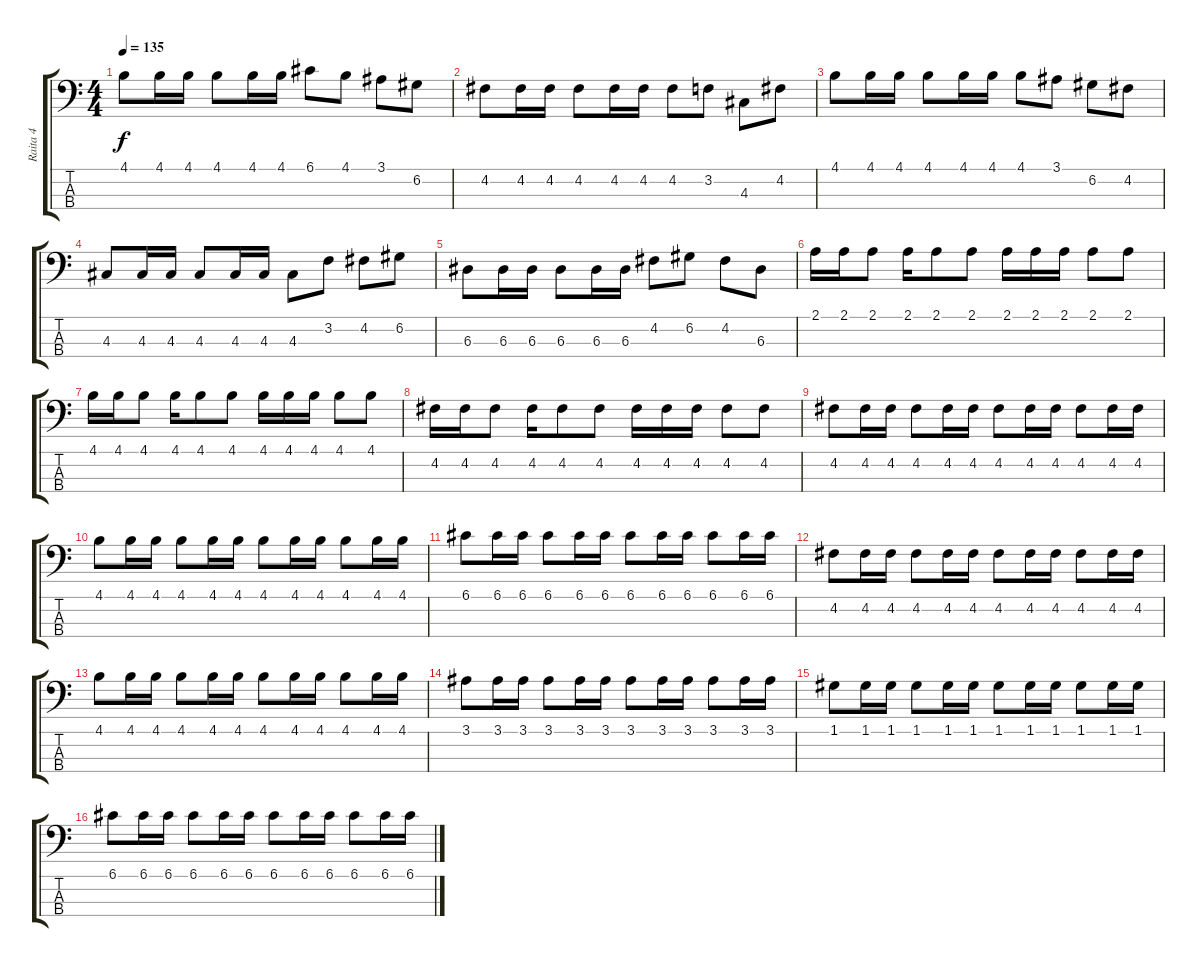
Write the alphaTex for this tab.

\track ("Raita 4" "Raita 4") {instrument electricbassfinger}
\staff {score tabs}
\tuning (G2 D2 A1 E1) {hide}
\ts (4 4)
\tempo 135
\clef f4
\ks c
4.1.8{dy f} 4.1.16 4.1.16 4.1.8 4.1.16 4.1.16 6.1.8 4.1.8 3.1.8 6.2.8 |
4.2.8 4.2.16 4.2.16 4.2.8 4.2.16 4.2.16 4.2.8 3.2.8 4.3.8 4.2.8 |
4.1.8 4.1.16 4.1.16 4.1.8 4.1.16 4.1.16 4.1.8 3.1.8 6.2.8 4.2.8 |
4.3.8 4.3.16 4.3.16 4.3.8 4.3.16 4.3.16 4.3.8 3.2.8 4.2.8 6.2.8 |
6.3.8 6.3.16 6.3.16 6.3.8 6.3.16 6.3.16 4.2.8 6.2.8 4.2.8 6.3.8 |
2.1.16 2.1.16 2.1.8 2.1.16 2.1.8 2.1.8 2.1.16 2.1.16 2.1.16 2.1.8 2.1.8 |
4.1.16 4.1.16 4.1.8 4.1.16 4.1.8 4.1.8 4.1.16 4.1.16 4.1.16 4.1.8 4.1.8 |
4.2.16 4.2.16 4.2.8 4.2.16 4.2.8 4.2.8 4.2.16 4.2.16 4.2.16 4.2.8 4.2.8 |
4.2.8 4.2.16 4.2.16 4.2.8 4.2.16 4.2.16 4.2.8 4.2.16 4.2.16 4.2.8 4.2.16 4.2.16 |
4.1.8 4.1.16 4.1.16 4.1.8 4.1.16 4.1.16 4.1.8 4.1.16 4.1.16 4.1.8 4.1.16 4.1.16 |
6.1.8 6.1.16 6.1.16 6.1.8 6.1.16 6.1.16 6.1.8 6.1.16 6.1.16 6.1.8 6.1.16 6.1.16 |
4.2.8 4.2.16 4.2.16 4.2.8 4.2.16 4.2.16 4.2.8 4.2.16 4.2.16 4.2.8 4.2.16 4.2.16 |
4.1.8 4.1.16 4.1.16 4.1.8 4.1.16 4.1.16 4.1.8 4.1.16 4.1.16 4.1.8 4.1.16 4.1.16 |
3.1.8 3.1.16 3.1.16 3.1.8 3.1.16 3.1.16 3.1.8 3.1.16 3.1.16 3.1.8 3.1.16 3.1.16 |
1.1.8 1.1.16 1.1.16 1.1.8 1.1.16 1.1.16 1.1.8 1.1.16 1.1.16 1.1.8 1.1.16 1.1.16 |
6.1.8 6.1.16 6.1.16 6.1.8 6.1.16 6.1.16 6.1.8 6.1.16 6.1.16 6.1.8 6.1.16 6.1.16
